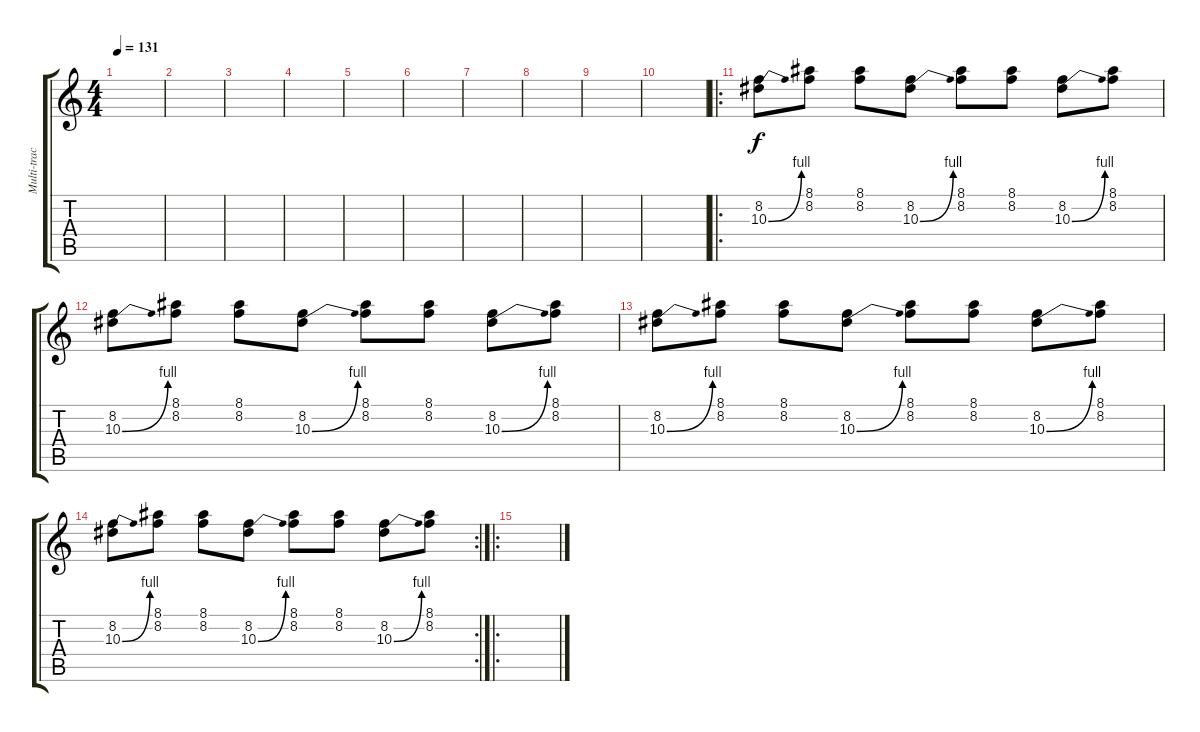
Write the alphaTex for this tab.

\track ("Multi-tracked Guitar" "Multi-trac") {instrument distortionguitar}
\staff {score tabs}
\tuning (D4 A3 F3 C3 G2 C2) {hide}
\ts (4 4)
\tempo 131
\clef g2
\ks c
|
|
|
|
|
|
|
|
|
|
\ro
(8.2 10.3{be (bend 0 0 60 4)}).8 (8.1 8.2).8 (8.1 8.2).8 (8.2 10.3{be (bend 0 0 60 4)}).8 (8.1 8.2).8 (8.1 8.2).8 (8.2 10.3{be (bend 0 0 60 4)}).8 (8.1 8.2).8 |
(8.2 10.3{be (bend 0 0 60 4)}).8 (8.1 8.2).8 (8.1 8.2).8 (8.2 10.3{be (bend 0 0 60 4)}).8 (8.1 8.2).8 (8.1 8.2).8 (8.2 10.3{be (bend 0 0 60 4)}).8 (8.1 8.2).8 |
(8.2 10.3{be (bend 0 0 60 4)}).8 (8.1 8.2).8 (8.1 8.2).8 (8.2 10.3{be (bend 0 0 60 4)}).8 (8.1 8.2).8 (8.1 8.2).8 (8.2 10.3{be (bend 0 0 60 4)}).8 (8.1 8.2).8 |
\rc 2
(8.2 10.3{be (bend 0 0 60 4)}).8 (8.1 8.2).8 (8.1 8.2).8 (8.2 10.3{be (bend 0 0 60 4)}).8 (8.1 8.2).8 (8.1 8.2).8 (8.2 10.3{be (bend 0 0 60 4)}).8 (8.1 8.2).8 |
\ro
